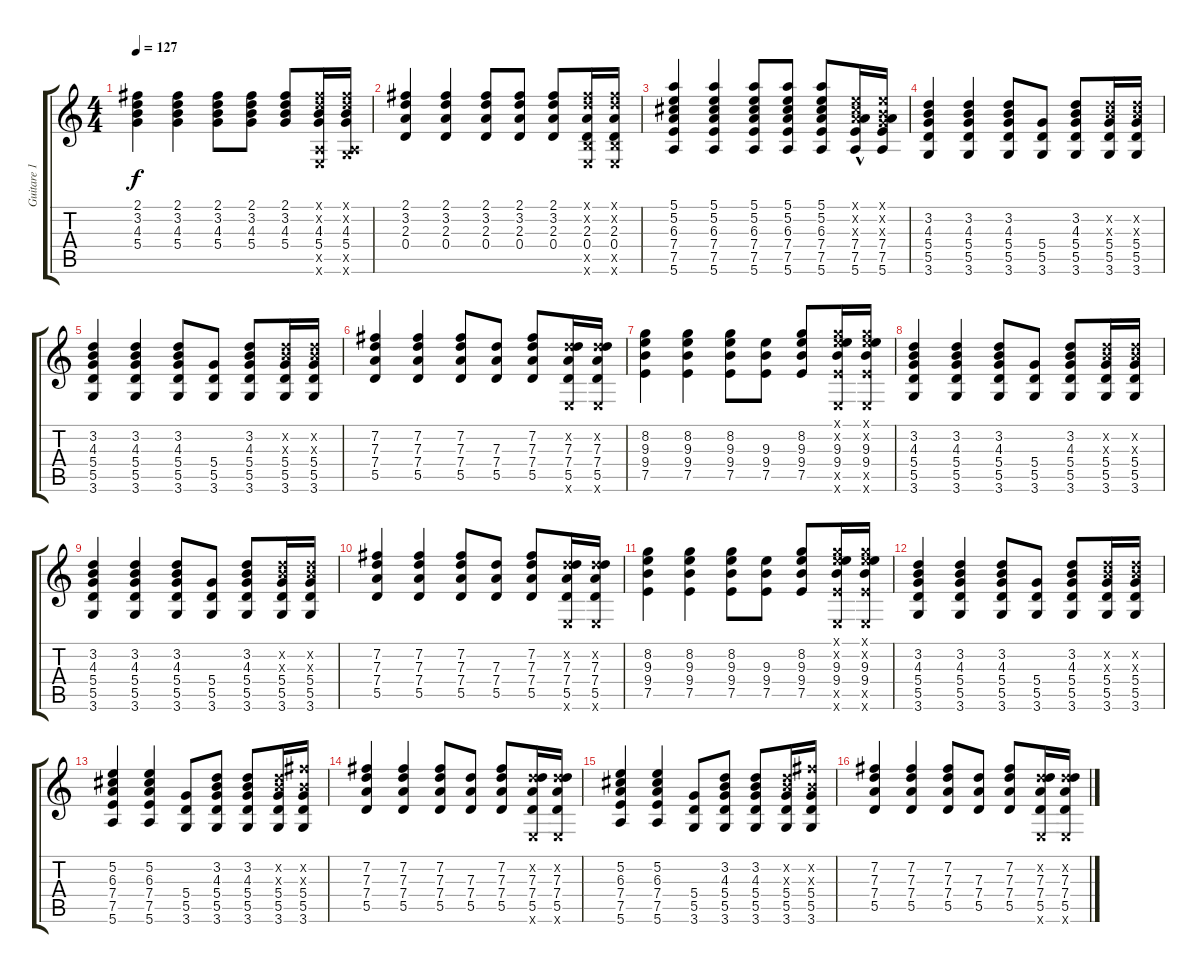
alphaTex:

\track ("Guitare 1" "Guitare 1") {instrument acousticguitarsteel}
\staff {score tabs}
\tuning (E4 B3 G3 D3 A2 E2) {hide}
\ts (4 4)
\tempo 127
\clef g2
\ks c
(2.1 3.2 4.3 5.4).4{dy f} (2.1 3.2 4.3 5.4).4 (2.1 3.2 4.3 5.4).8 (2.1 3.2 4.3 5.4).8 (2.1 3.2 4.3 5.4).8 (2.1{x} 3.2{x} 4.3 5.4 0.5{x} 0.6{x}).16 (2.1{x} 3.2{x} 4.3 5.4 0.5{x} 3.6{x}).16 |
(2.1 3.2 2.3 0.4).4 (2.1 3.2 2.3 0.4).4 (2.1 3.2 2.3 0.4).8 (2.1 3.2 2.3 0.4).8 (2.1 3.2 2.3 0.4).8 (2.1{x} 3.2{x} 2.3 0.4 2.5{x} 0.6{x}).16 (2.1{x} 3.2{x} 2.3 0.4 2.5{x} 0.6{x}).16 |
(5.1 5.2 6.3 7.4 7.5 5.6).4 (5.1 5.2 6.3 7.4 7.5 5.6).4 (5.1 5.2 6.3 7.4 7.5 5.6).8 (5.1 5.2 6.3 7.4 7.5 5.6).8 (5.1 5.2 6.3 7.4 7.5 5.6).8 (0.1{x} 2.2{x} 2.3{x} 7.4 7.5 5.6{hac}).16 (0.1{x} 0.2{x} 0.3{x} 7.4 7.5 5.6).16 |
(3.2 4.3 5.4 5.5 3.6).4 (3.2 4.3 5.4 5.5 3.6).4 (3.2 4.3 5.4 5.5 3.6).8 (5.4 5.5 3.6).8 (3.2 4.3 5.4 5.5 3.6).8 (3.2{x} 4.3{x} 5.4 5.5 3.6).16 (3.2{x} 4.3{x} 5.4 5.5 3.6).16 |
(3.2 4.3 5.4 5.5 3.6).4 (3.2 4.3 5.4 5.5 3.6).4 (3.2 4.3 5.4 5.5 3.6).8 (5.4 5.5 3.6).8 (3.2 4.3 5.4 5.5 3.6).8 (3.2{x} 4.3{x} 5.4 5.5 3.6).16 (3.2{x} 4.3{x} 5.4 5.5 3.6).16 |
(7.2 7.3 7.4 5.5).4 (7.2 7.3 7.4 5.5).4 (7.2 7.3 7.4 5.5).8 (7.3 7.4 5.5).8 (7.2 7.3 7.4 5.5).8 (3.2{x} 7.3 7.4 5.5 0.6{x}).16 (3.2{x} 7.3 7.4 5.5 0.6{x}).16 |
(8.2 9.3 9.4 7.5).4 (8.2 9.3 9.4 7.5).4 (8.2 9.3 9.4 7.5).8 (9.3 9.4 7.5).8 (8.2 9.3 9.4 7.5).8 (0.1{x} 8.2{x} 9.3 9.4 7.5{x} 0.6{x}).16 (0.1{x} 8.2{x} 9.3 9.4 7.5{x} 0.6{x}).16 |
(3.2 4.3 5.4 5.5 3.6).4 (3.2 4.3 5.4 5.5 3.6).4 (3.2 4.3 5.4 5.5 3.6).8 (5.4 5.5 3.6).8 (3.2 4.3 5.4 5.5 3.6).8 (3.2{x} 4.3{x} 5.4 5.5 3.6).16 (3.2{x} 4.3{x} 5.4 5.5 3.6).16 |
(3.2 4.3 5.4 5.5 3.6).4 (3.2 4.3 5.4 5.5 3.6).4 (3.2 4.3 5.4 5.5 3.6).8 (5.4 5.5 3.6).8 (3.2 4.3 5.4 5.5 3.6).8 (3.2{x} 4.3{x} 5.4 5.5 3.6).16 (3.2{x} 4.3{x} 5.4 5.5 3.6).16 |
(7.2 7.3 7.4 5.5).4 (7.2 7.3 7.4 5.5).4 (7.2 7.3 7.4 5.5).8 (7.3 7.4 5.5).8 (7.2 7.3 7.4 5.5).8 (3.2{x} 7.3 7.4 5.5 0.6{x}).16 (3.2{x} 7.3 7.4 5.5 0.6{x}).16 |
(8.2 9.3 9.4 7.5).4 (8.2 9.3 9.4 7.5).4 (8.2 9.3 9.4 7.5).8 (9.3 9.4 7.5).8 (8.2 9.3 9.4 7.5).8 (0.1{x} 8.2{x} 9.3 9.4 7.5{x} 0.6{x}).16 (0.1{x} 8.2{x} 9.3 9.4 7.5{x} 0.6{x}).16 |
(3.2 4.3 5.4 5.5 3.6).4 (3.2 4.3 5.4 5.5 3.6).4 (3.2 4.3 5.4 5.5 3.6).8 (5.4 5.5 3.6).8 (3.2 4.3 5.4 5.5 3.6).8 (3.2{x} 4.3{x} 5.4 5.5 3.6).16 (3.2{x} 4.3{x} 5.4 5.5 3.6).16 |
(5.2 6.3 7.4 7.5 5.6).4 (5.2 6.3 7.4 7.5 5.6).4 (5.4 5.5 3.6).8 (3.2 4.3 5.4 5.5 3.6).8 (3.2 4.3 5.4 5.5 3.6).8 (3.2{x} 4.3{x} 5.4 5.5 3.6).16 (7.2{x} 4.3{x} 5.4 5.5 3.6).16 |
(7.2 7.3 7.4 5.5).4 (7.2 7.3 7.4 5.5).4 (7.2 7.3 7.4 5.5).8 (7.3 7.4 5.5).8 (7.2 7.3 7.4 5.5).8 (3.2{x} 7.3 7.4 5.5 0.6{x}).16 (3.2{x} 7.3 7.4 5.5 0.6{x}).16 |
(5.2 6.3 7.4 7.5 5.6).4 (5.2 6.3 7.4 7.5 5.6).4 (5.4 5.5 3.6).8 (3.2 4.3 5.4 5.5 3.6).8 (3.2 4.3 5.4 5.5 3.6).8 (3.2{x} 4.3{x} 5.4 5.5 3.6).16 (7.2{x} 4.3{x} 5.4 5.5 3.6).16 |
(7.2 7.3 7.4 5.5).4 (7.2 7.3 7.4 5.5).4 (7.2 7.3 7.4 5.5).8 (7.3 7.4 5.5).8 (7.2 7.3 7.4 5.5).8 (3.2{x} 7.3 7.4 5.5 0.6{x}).16 (3.2{x} 7.3 7.4 5.5 0.6{x}).16
